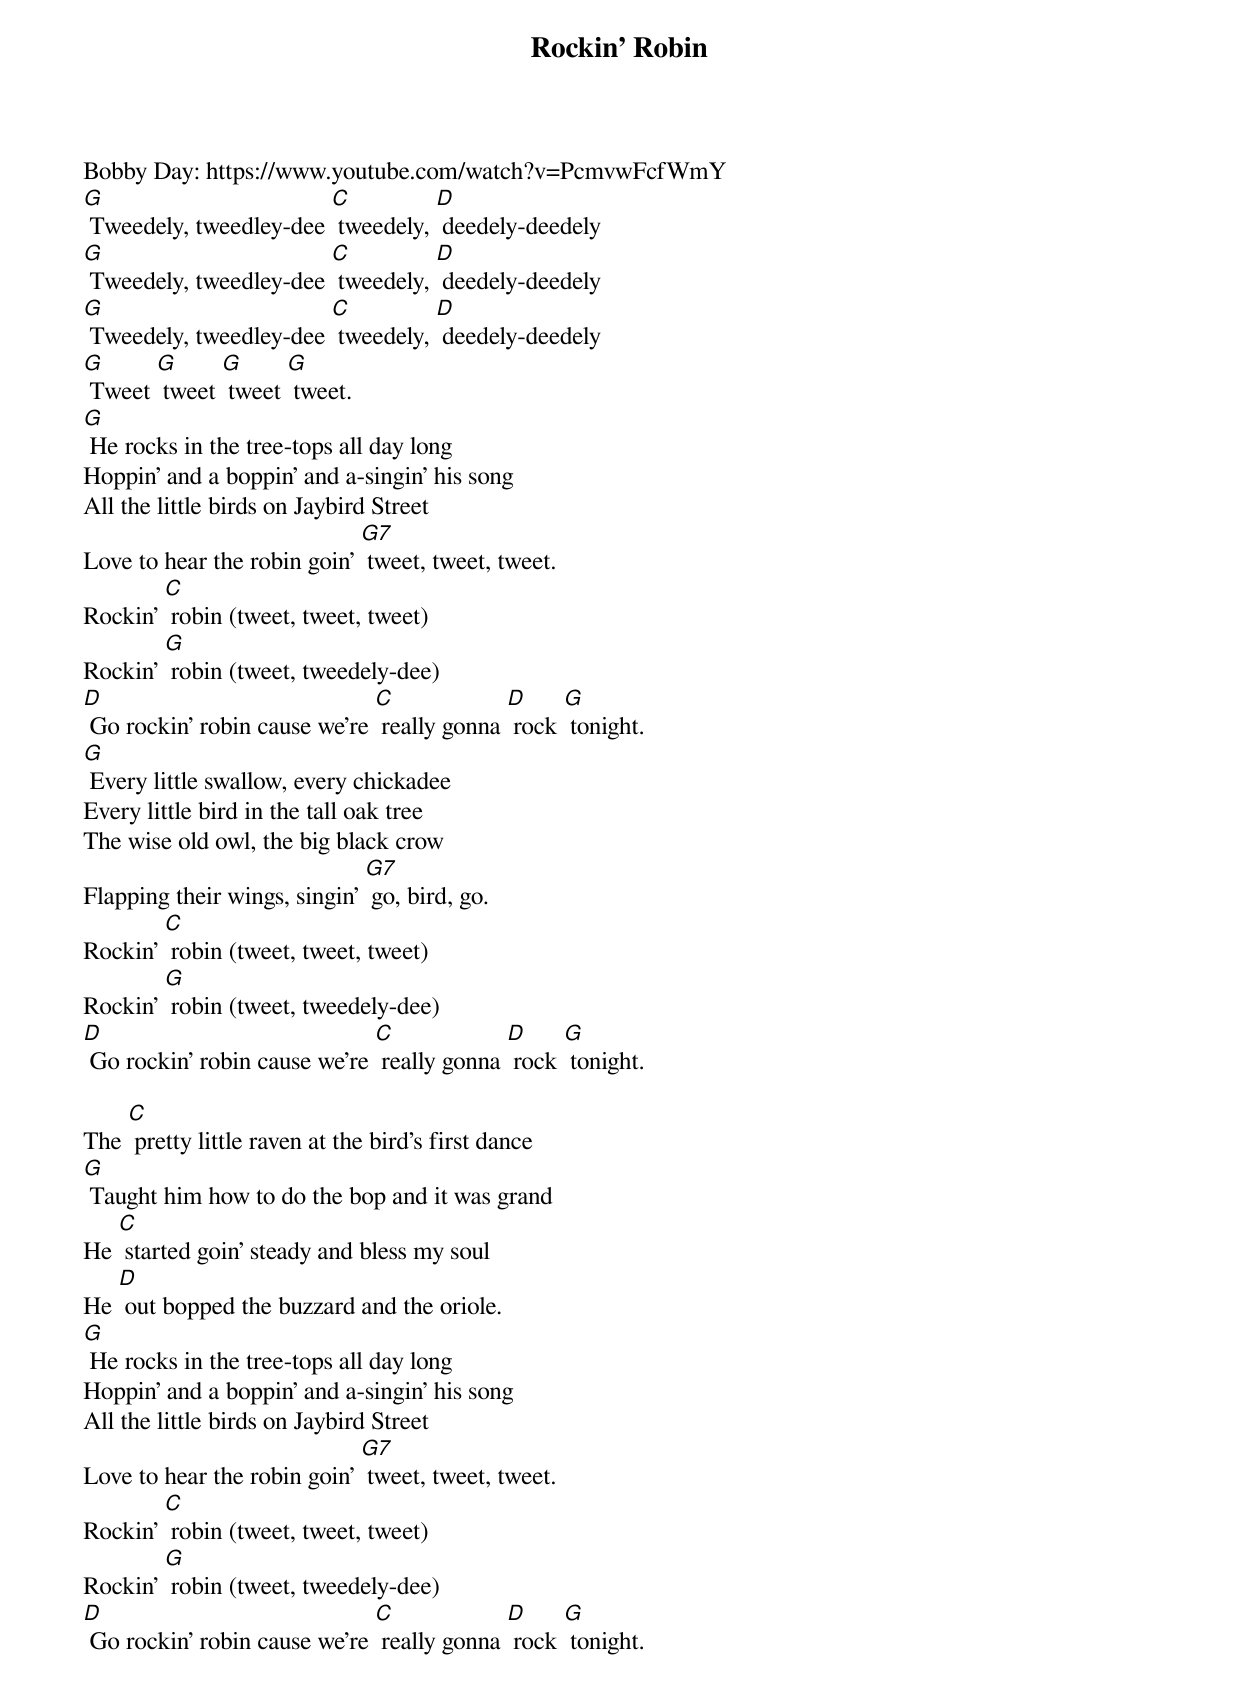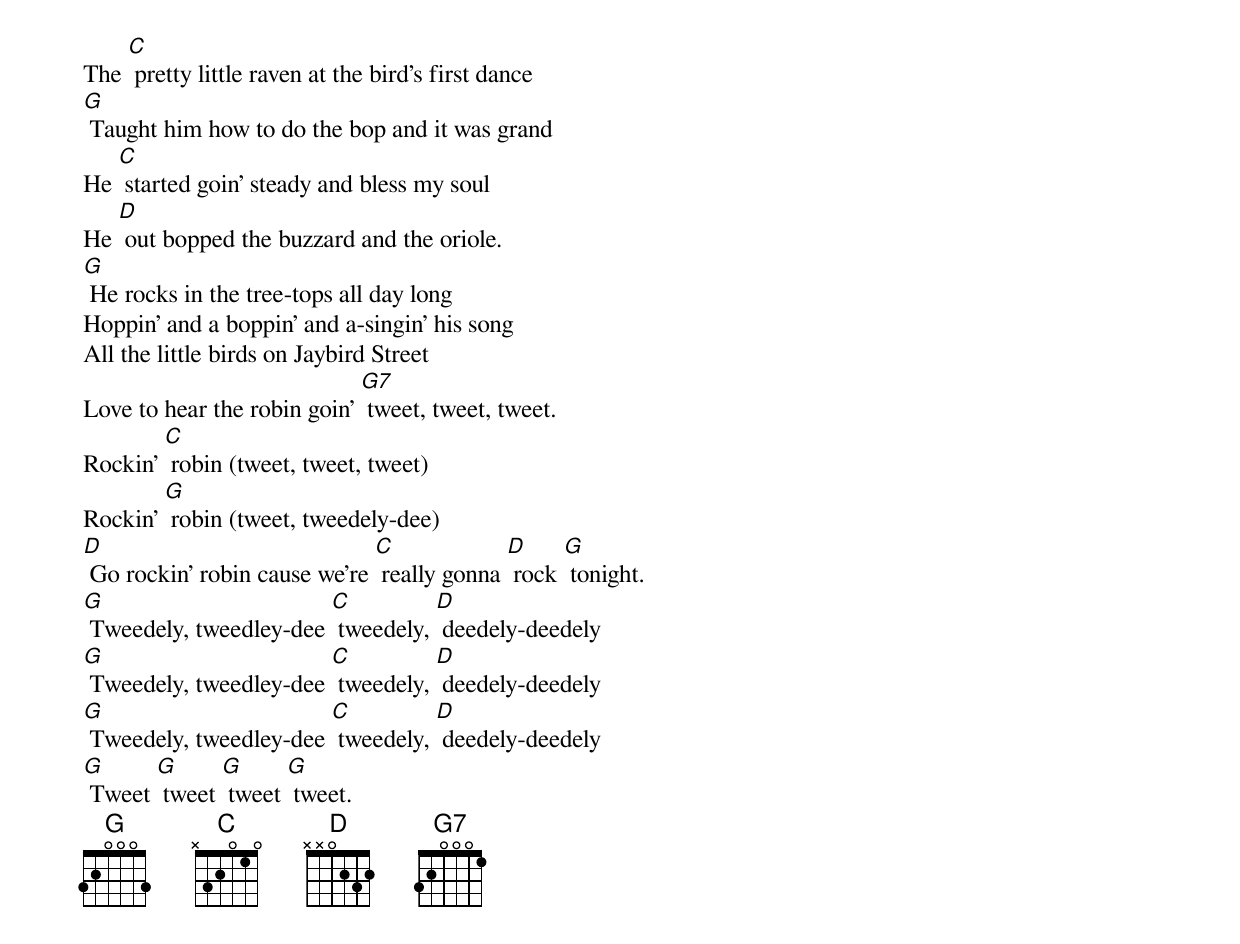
{t: Rockin' Robin }
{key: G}
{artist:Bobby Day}
Bobby Day: https://www.youtube.com/watch?v=PcmvwFcfWmY
{c: }
[G] Tweedely, tweedley-dee [C] tweedely, [D] deedely-deedely
[G] Tweedely, tweedley-dee [C] tweedely, [D] deedely-deedely
[G] Tweedely, tweedley-dee [C] tweedely, [D] deedely-deedely
[G] Tweet [G] tweet [G] tweet [G] tweet.
{c:  }
[G] He rocks in the tree-tops all day long
Hoppin' and a boppin' and a-singin' his song
All the little birds on Jaybird Street
Love to hear the robin goin' [G7] tweet, tweet, tweet.
{c: }
Rockin' [C] robin (tweet, tweet, tweet)
Rockin' [G] robin (tweet, tweedely-dee)
[D] Go rockin' robin cause we're [C] really gonna [D] rock [G] tonight.
{c: }
[G] Every little swallow, every chickadee
Every little bird in the tall oak tree
The wise old owl, the big black crow
Flapping their wings, singin' [G7] go, bird, go.
{c: }
Rockin' [C] robin (tweet, tweet, tweet)
Rockin' [G] robin (tweet, tweedely-dee)
[D] Go rockin' robin cause we're [C] really gonna [D] rock [G] tonight.
{c: }

The [C] pretty little raven at the bird's first dance
[G] Taught him how to do the bop and it was grand
He [C] started goin' steady and bless my soul
He [D] out bopped the buzzard and the oriole.
{c: }
[G] He rocks in the tree-tops all day long
Hoppin' and a boppin' and a-singin' his song
All the little birds on Jaybird Street
Love to hear the robin goin' [G7] tweet, tweet, tweet.
{c: }
Rockin' [C] robin (tweet, tweet, tweet)
Rockin' [G] robin (tweet, tweedely-dee)
[D] Go rockin' robin cause we're [C] really gonna [D] rock [G] tonight.
{c: }
The [C] pretty little raven at the bird's first dance
[G] Taught him how to do the bop and it was grand
He [C] started goin' steady and bless my soul
He [D] out bopped the buzzard and the oriole.
{c: }
[G] He rocks in the tree-tops all day long
Hoppin' and a boppin' and a-singin' his song
All the little birds on Jaybird Street
Love to hear the robin goin' [G7] tweet, tweet, tweet.
{c: }
Rockin' [C] robin (tweet, tweet, tweet)
Rockin' [G] robin (tweet, tweedely-dee)
[D] Go rockin' robin cause we're [C] really gonna [D] rock [G] tonight.
{c: }
[G] Tweedely, tweedley-dee [C] tweedely, [D] deedely-deedely
[G] Tweedely, tweedley-dee [C] tweedely, [D] deedely-deedely
[G] Tweedely, tweedley-dee [C] tweedely, [D] deedely-deedely
[G] Tweet [G] tweet [G] tweet [G] tweet.
